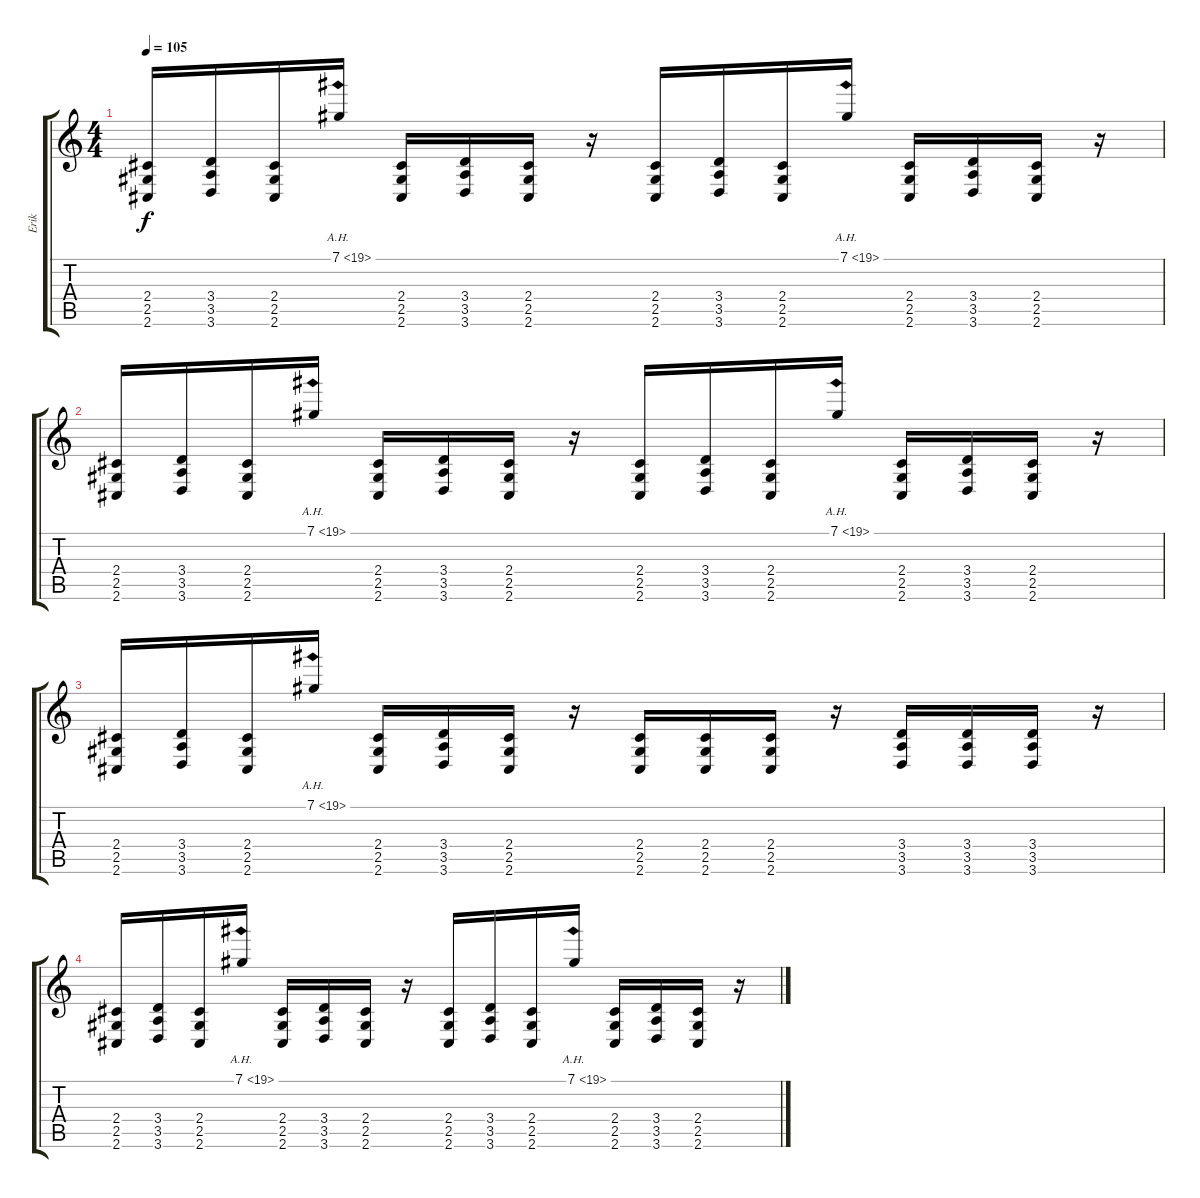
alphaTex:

\track ("Erik" "Erik") {instrument distortionguitar}
\staff {score tabs}
\tuning (Db4 Ab3 E3 B2 Gb2 B1) {hide}
\ts (4 4)
\tempo 105
\clef g2
\ks c
(2.4 2.5 2.6).16{dy f volume 16} (3.4 3.5 3.6).16 (2.4 2.5 2.6).16 7.1{ah 12}.16 (2.4 2.5 2.6).16 (3.4 3.5 3.6).16 (2.4 2.5 2.6).16 r.16 (2.4 2.5 2.6).16 (3.4 3.5 3.6).16 (2.4 2.5 2.6).16 7.1{ah 12}.16 (2.4 2.5 2.6).16 (3.4 3.5 3.6).16 (2.4 2.5 2.6).16 r.16 |
(2.4 2.5 2.6).16{volume 16} (3.4 3.5 3.6).16 (2.4 2.5 2.6).16 7.1{ah 12}.16 (2.4 2.5 2.6).16 (3.4 3.5 3.6).16 (2.4 2.5 2.6).16 r.16 (2.4 2.5 2.6).16 (3.4 3.5 3.6).16 (2.4 2.5 2.6).16 7.1{ah 12}.16 (2.4 2.5 2.6).16 (3.4 3.5 3.6).16 (2.4 2.5 2.6).16 r.16 |
(2.4 2.5 2.6).16 (3.4 3.5 3.6).16 (2.4 2.5 2.6).16 7.1{ah 12}.16 (2.4 2.5 2.6).16 (3.4 3.5 3.6).16 (2.4 2.5 2.6).16 r.16 (2.4 2.5 2.6).16 (2.4 2.5 2.6).16 (2.4 2.5 2.6).16 r.16 (3.4 3.5 3.6).16 (3.4 3.5 3.6).16 (3.4 3.5 3.6).16 r.16 |
(2.4 2.5 2.6).16{volume 16} (3.4 3.5 3.6).16 (2.4 2.5 2.6).16 7.1{ah 12}.16 (2.4 2.5 2.6).16 (3.4 3.5 3.6).16 (2.4 2.5 2.6).16 r.16 (2.4 2.5 2.6).16 (3.4 3.5 3.6).16 (2.4 2.5 2.6).16 7.1{ah 12}.16 (2.4 2.5 2.6).16 (3.4 3.5 3.6).16 (2.4 2.5 2.6).16 r.16
